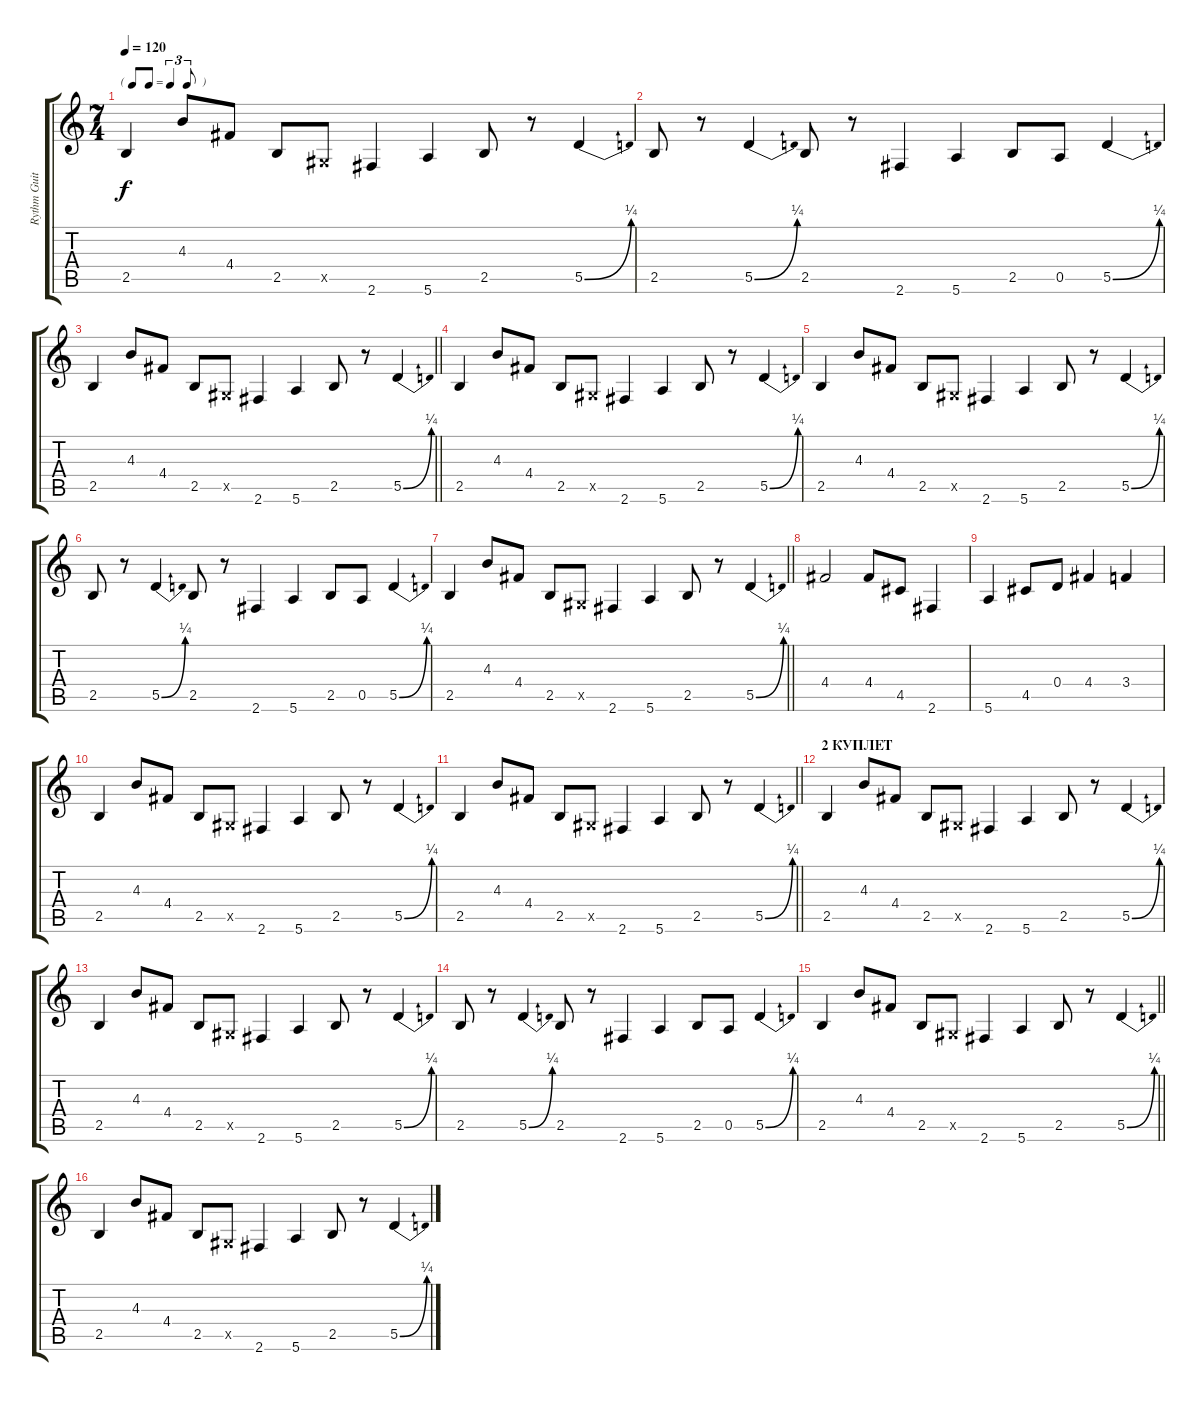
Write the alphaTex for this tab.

\track ("Rythm Guitar (Gilmour)" "Rythm Guit") {instrument electricguitarclean}
\staff {score tabs}
\tuning (E4 B3 G3 D3 A2 E2) {hide}
\ts (7 4)
\tf triplet8th
\tempo 120
\clef g2
\ks c
2.5.4{dy f} 4.3.8 4.4.8 2.5.8 -1.5{x}.8 2.6.4 5.6.4 2.5.8 r.8 5.5{be (bend 0 0 60 1)}.4 |
2.5.8 r.8 5.5{be (bend 0 0 60 1)}.4 2.5.8 r.8 2.6.4 5.6.4 2.5.8 0.5.8 5.5{be (bend 0 0 60 1)}.4 |
\barLineRight lightlight
2.5.4 4.3.8 4.4.8 2.5.8 -1.5{x}.8 2.6.4 5.6.4 2.5.8 r.8 5.5{be (bend 0 0 60 1)}.4 |
2.5.4 4.3.8 4.4.8 2.5.8 -1.5{x}.8 2.6.4 5.6.4 2.5.8 r.8 5.5{be (bend 0 0 60 1)}.4 |
2.5.4 4.3.8 4.4.8 2.5.8 -1.5{x}.8 2.6.4 5.6.4 2.5.8 r.8 5.5{be (bend 0 0 60 1)}.4 |
2.5.8 r.8 5.5{be (bend 0 0 60 1)}.4 2.5.8 r.8 2.6.4 5.6.4 2.5.8 0.5.8 5.5{be (bend 0 0 60 1)}.4 |
\barLineRight lightlight
2.5.4 4.3.8 4.4.8 2.5.8 -1.5{x}.8 2.6.4 5.6.4 2.5.8 r.8 5.5{be (bend 0 0 60 1)}.4 |
4.4.2 4.4.8 4.5.8 2.6.4 |
5.6.4 4.5.8 0.4.8 4.4.4 3.4.4 |
2.5.4 4.3.8 4.4.8 2.5.8 -1.5{x}.8 2.6.4 5.6.4 2.5.8 r.8 5.5{be (bend 0 0 60 1)}.4 |
\barLineRight lightlight
2.5.4 4.3.8 4.4.8 2.5.8 -1.5{x}.8 2.6.4 5.6.4 2.5.8 r.8 5.5{be (bend 0 0 60 1)}.4 |
\section ("" "2 КУПЛЕТ")
2.5.4 4.3.8 4.4.8 2.5.8 -1.5{x}.8 2.6.4 5.6.4 2.5.8 r.8 5.5{be (bend 0 0 60 1)}.4 |
2.5.4 4.3.8 4.4.8 2.5.8 -1.5{x}.8 2.6.4 5.6.4 2.5.8 r.8 5.5{be (bend 0 0 60 1)}.4 |
2.5.8 r.8 5.5{be (bend 0 0 60 1)}.4 2.5.8 r.8 2.6.4 5.6.4 2.5.8 0.5.8 5.5{be (bend 0 0 60 1)}.4 |
\barLineRight lightlight
2.5.4 4.3.8 4.4.8 2.5.8 -1.5{x}.8 2.6.4 5.6.4 2.5.8 r.8 5.5{be (bend 0 0 60 1)}.4 |
2.5.4 4.3.8 4.4.8 2.5.8 -1.5{x}.8 2.6.4 5.6.4 2.5.8 r.8 5.5{be (bend 0 0 60 1)}.4
